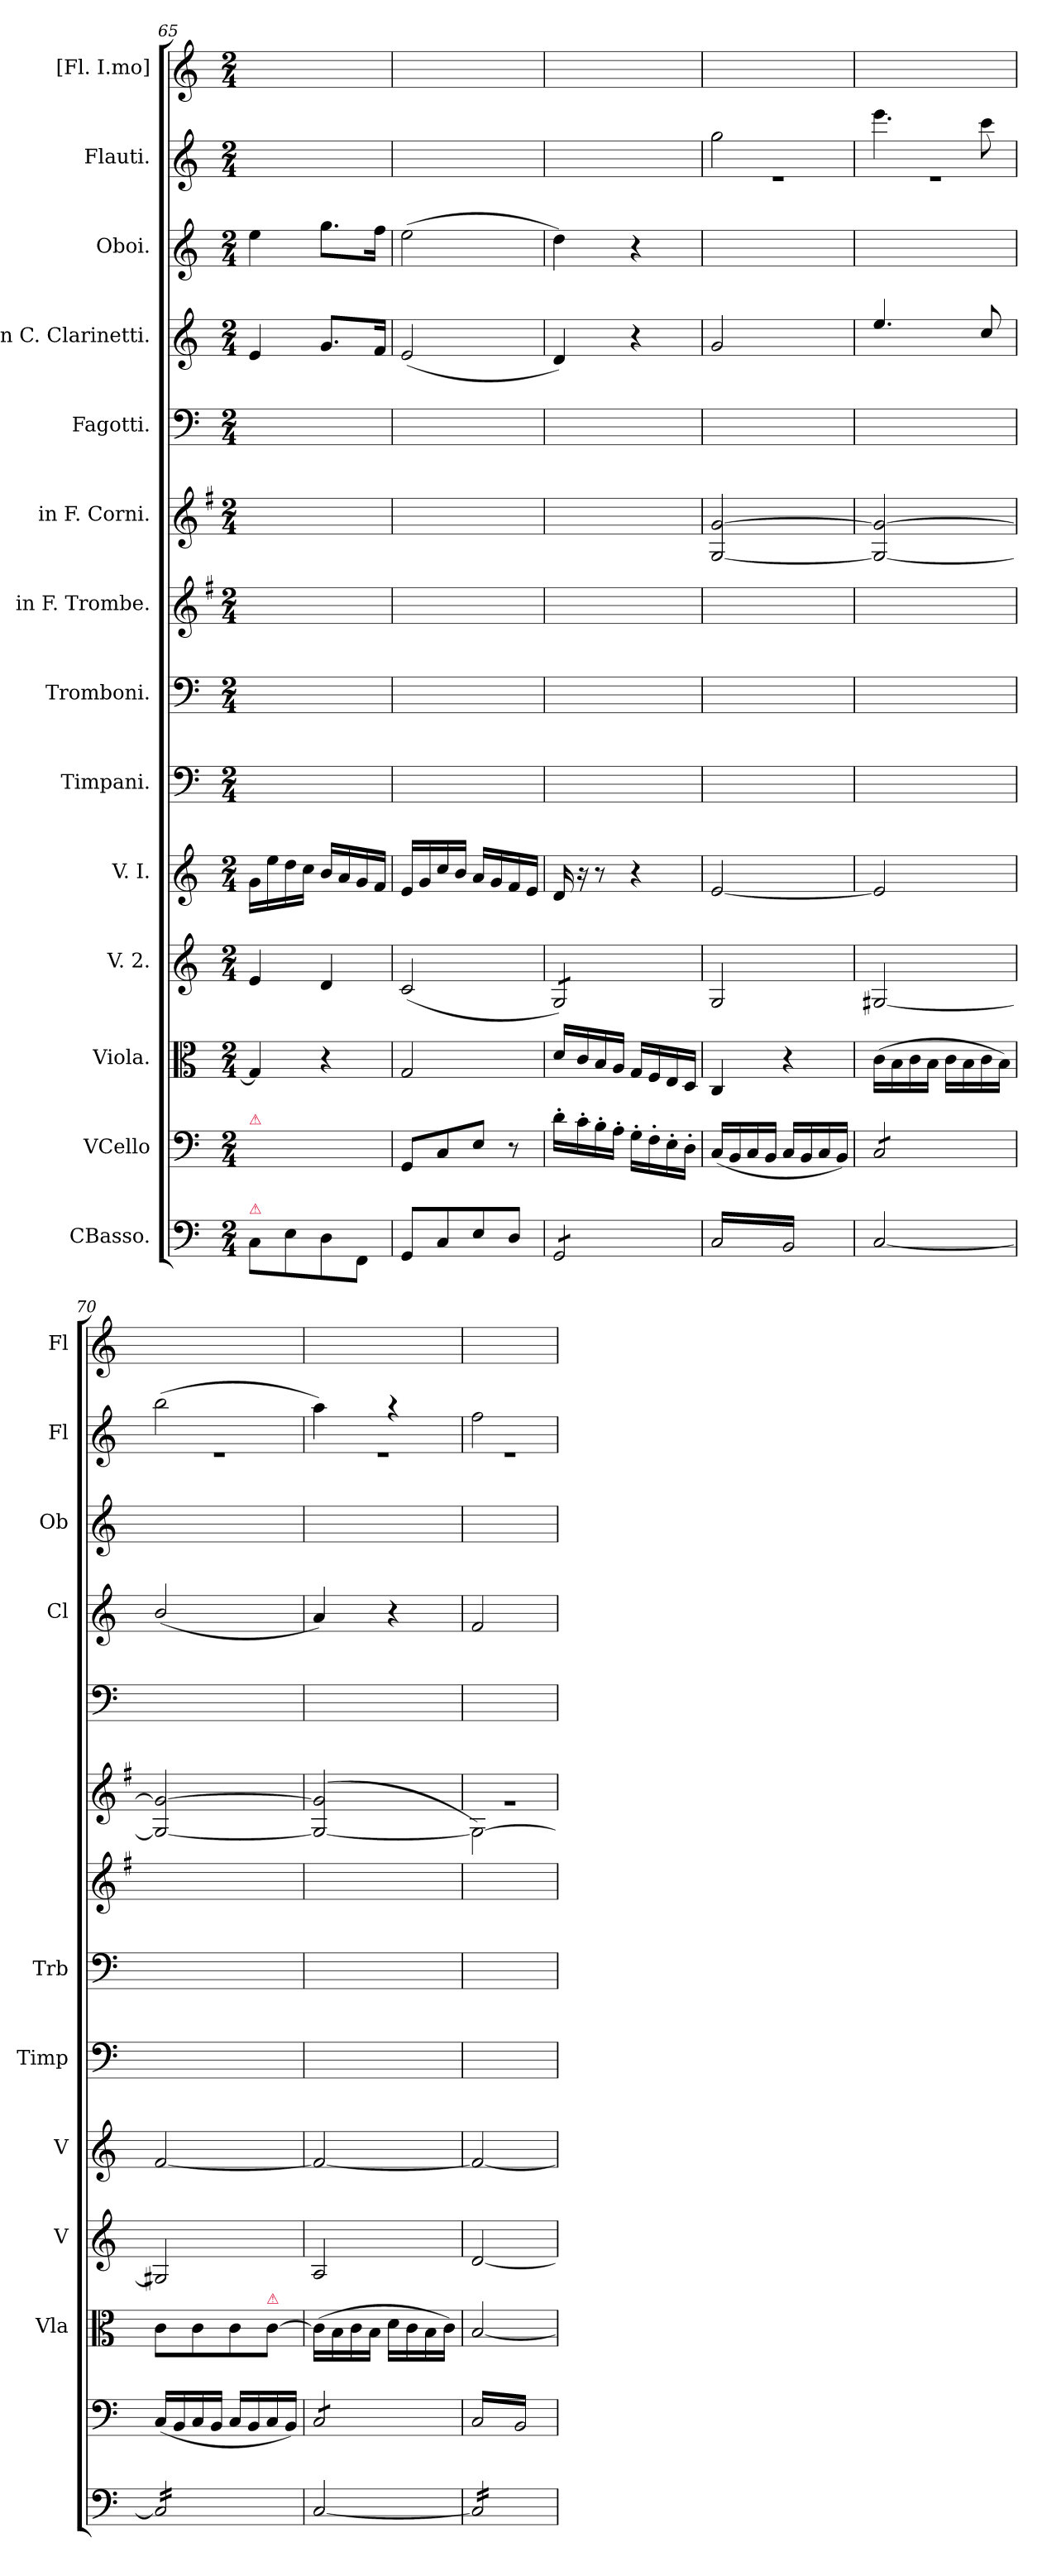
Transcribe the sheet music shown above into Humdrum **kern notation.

**kern	**kern	**kern	**kern	**kern	**kern	**kern	**kern	**kern	**kern	**kern	**kern	**kern	**kern
*part14	*part13	*part12	*part11	*part10	*part9	*part8	*part7	*part6	*part5	*part4	*part3	*part2	*part1
*staff14	*staff13	*staff12	*staff11	*staff10	*staff9	*staff8	*staff7	*staff6	*staff5	*staff4	*staff3	*staff2	*staff1
*I"CBasso.	*I"VCello	*I"Viola.	*I"V. 2.	*I"V. I.	*I"Timpani.	*I"Tromboni.	*I"in F. Trombe.	*I"in F. Corni.	*I"Fagotti.	*I"in C. Clarinetti.	*I"Oboi.	*I"Flauti.	*I"[Fl. I.mo]
*	*	*I'Vla	*I'V	*I'V	*I'Timp	*I'Trb	*	*	*	*I'Cl	*I'Ob	*I'Fl	*I'Fl
*clefF4	*clefF4	*clefC3	*clefG2	*clefG2	*clefF4	*clefF4	*clefG2	*clefG2	*clefF4	*clefG2	*clefG2	*clefG2	*clefG2
*	*	*	*	*	*	*	*ITrd-3c-5	*ITrd4c7	*	*	*	*	*
*k[]	*k[]	*k[]	*k[]	*k[]	*k[]	*k[]	*k[]	*k[]	*k[]	*k[]	*k[]	*k[]	*k[]
*C:	*C:	*C:	*C:	*C:	*C:	*C:	*C:	*C:	*C:	*C:	*C:	*C:	*C:
*M2/4	*M2/4	*M2/4	*M2/4	*M2/4	*M2/4	*M2/4	*M2/4	*M2/4	*M2/4	*M2/4	*M2/4	*M2/4	*M2/4
=65	=65	=65	=65	=65	=65	=65	=65	=65	=65	=65	=65	=65	=65
!	!LO:TX:a:color=crimson:t=⚠	!	!	!	!	!	!	!	!	!	!	!	!
!LO:TX:a:color=crimson:t=⚠	!	!	!	!	!	!	!	!	!	!	!	!	!
8C\L	8C\Lyy	4G/]	4e/	16g\LL	2ryy	2ryy	2ryy	2ryy	2ryy	4e/	4ee\	2ryy	2ryy
.	.	.	.	16ee\	.	.	.	.	.	.	.	.	.
8E\	8E\yy	.	.	16dd\	.	.	.	.	.	.	.	.	.
.	.	.	.	16cc\JJ	.	.	.	.	.	.	.	.	.
8D\	8D\yy	4r	4d/	16b/LL	.	.	.	.	.	8.g/L	8.gg\L	.	.
.	.	.	.	16a/	.	.	.	.	.	.	.	.	.
8FF/J	8FF/Jyy	.	.	16g/	.	.	.	.	.	.	.	.	.
.	.	.	.	16f/JJ	.	.	.	.	.	16f/Jk	16ff\Jk	.	.
=66	=66	=66	=66	=66	=66	=66	=66	=66	=66	=66	=66	=66	=66
8GG/L	8GG/L	2G/	(<2c/	16e/LL	2ryy	2ryy	2ryy	2ryy	2ryy	(<2e/	(>2ee\	2ryy	2ryy
.	.	.	.	16g/	.	.	.	.	.	.	.	.	.
8C/	8C/	.	.	16cc/	.	.	.	.	.	.	.	.	.
.	.	.	.	16b/JJ	.	.	.	.	.	.	.	.	.
8E/	8E/J	.	.	16a/LL	.	.	.	.	.	.	.	.	.
.	.	.	.	16g/	.	.	.	.	.	.	.	.	.
8D/J	8r	.	.	16f/	.	.	.	.	.	.	.	.	.
.	.	.	.	16e/JJ	.	.	.	.	.	.	.	.	.
=67	=67	=67	=67	=67	=67	=67	=67	=67	=67	=67	=67	=67	=67
*tremolo	*	*	*	*	*	*	*	*	*	*	*	*	*
*	*	*	*tremolo	*	*	*	*	*	*	*	*	*	*
8GG/L	16d'>\LL	16d/LL	8G/)L	16d/	2ryy	2ryy	2ryy	2ryy	2ryy	4d/)	4dd\)	2ryy	2ryy
.	16c'>\	16c/	.	16r	.	.	.	.	.	.	.	.	.
8GG/	16B'>\	16B/	8G/)	8r	.	.	.	.	.	.	.	.	.
.	16A'>\JJ	16A/JJ	.	.	.	.	.	.	.	.	.	.	.
8GG/	16G'>\LL	16G/LL	8G/)	4r	.	.	.	.	.	4r	4r	.	.
.	16F'>\	16F/	.	.	.	.	.	.	.	.	.	.	.
8GG/J	16E'>\	16E/	8G/)J	.	.	.	.	.	.	.	.	.	.
*	*	*	*Xtremolo	*	*	*	*	*	*	*	*	*	*
.	16D'>\JJ	16D/JJ	.	.	.	.	.	.	.	.	.	.	.
=68	=68	=68	=68	=68	=68	=68	=68	=68	=68	=68	=68	=68	=68
*	*	*	*	*	*	*	*	*	*	*	*	*^	*
(<16C/LL	(<16C/LL	4C/	2G/	[2e/	2ryy	2ryy	2ryy	[<2C/ [>2c/	2ryy	2g/	2ryy	2gg\	2re	2ryy
16BB/)	16BB/	.	.	.	.	.	.	.	.	.	.	.	.	.
16C/	16C/	.	.	.	.	.	.	.	.	.	.	.	.	.
16BB/)	16BB/JJ	.	.	.	.	.	.	.	.	.	.	.	.	.
16C/	16C/LL	4r	.	.	.	.	.	.	.	.	.	.	.	.
16BB/)	16BB/	.	.	.	.	.	.	.	.	.	.	.	.	.
16C/	16C/	.	.	.	.	.	.	.	.	.	.	.	.	.
16BB/)JJ	16BB/JJ)	.	.	.	.	.	.	.	.	.	.	.	.	.
*Xtremolo	*	*	*	*	*	*	*	*	*	*	*	*	*	*
=69	=69	=69	=69	=69	=69	=69	=69	=69	=69	=69	=69	=69	=69	=69
*	*tremolo	*	*	*	*	*	*	*	*	*	*	*	*	*
[2C/	8C/L	(>16c\LL	[2G#X/	2e/]	2ryy	2ryy	2ryy	2C_</ 2c_>/	2ryy	4.ee/	2ryy	4.eee\	2re	2ryy
.	.	16B\	.	.	.	.	.	.	.	.	.	.	.	.
.	8C/	16c\	.	.	.	.	.	.	.	.	.	.	.	.
.	.	16B\JJ	.	.	.	.	.	.	.	.	.	.	.	.
.	8C/	16c\LL	.	.	.	.	.	.	.	.	.	.	.	.
.	.	16B\	.	.	.	.	.	.	.	.	.	.	.	.
.	8C/J	16c\	.	.	.	.	.	.	.	8cc/	.	8ccc\	.	.
*	*Xtremolo	*	*	*	*	*	*	*	*	*	*	*	*	*
.	.	16B\JJ)	.	.	.	.	.	.	.	.	.	.	.	.
=70	=70	=70	=70	=70	=70	=70	=70	=70	=70	=70	=70	=70	=70	=70
!LO:TX:a:color=crimson:t=⚠	!	!	!	!	!	!	!	!	!	!	!	!	!	!
*tremolo	*	*	*	*	*	*	*	*	*	*	*	*	*	*
(<16C/]LL	(<16C/LL	8c\L	2G#X/]	[<2f/	2ryy	2ryy	2ryy	2C_</ 2c_/	2ryy	(<2b/	2ryy	(>2bb\	2re	2ryy
16BB/)	16BB/	.	.	.	.	.	.	.	.	.	.	.	.	.
16C/	16C/	8c\	.	.	.	.	.	.	.	.	.	.	.	.
16BB/)	16BB/JJ	.	.	.	.	.	.	.	.	.	.	.	.	.
16C/	16C/LL	8c\	.	.	.	.	.	.	.	.	.	.	.	.
16BB/)	16BB/	.	.	.	.	.	.	.	.	.	.	.	.	.
!	!	!LO:TX:a:color=crimson:t=⚠	!	!	!	!	!	!	!	!	!	!	!	!
16C/	16C/	[8c\J	.	.	.	.	.	.	.	.	.	.	.	.
16BB/)JJ	16BB/JJ)	.	.	.	.	.	.	.	.	.	.	.	.	.
*Xtremolo	*	*	*	*	*	*	*	*	*	*	*	*	*	*
=71	=71	=71	=71	=71	=71	=71	=71	=71	=71	=71	=71	=71	=71	=71
*	*tremolo	*	*	*	*	*	*	*	*	*	*	*	*	*
[2C/	8C/L	(>16c\LL]	2A/	2f/_<	2ryy	2ryy	2ryy	(>2C_</ 2c]/	2ryy	4a/)	2ryy	4aa\)	2re	2ryy
.	.	16B\	.	.	.	.	.	.	.	.	.	.	.	.
.	8C/	16c\	.	.	.	.	.	.	.	.	.	.	.	.
.	.	16B\JJ	.	.	.	.	.	.	.	.	.	.	.	.
.	8C/	16d\LL	.	.	.	.	.	.	.	4r	.	4r	.	.
.	.	16c\	.	.	.	.	.	.	.	.	.	.	.	.
.	8C/J	16B\	.	.	.	.	.	.	.	.	.	.	.	.
.	.	16c\JJ)	.	.	.	.	.	.	.	.	.	.	.	.
=72	=72	=72	=72	=72	=72	=72	=72	=72	=72	=72	=72	=72	=72	=72
*	*	*	*	*	*	*	*	*^	*	*	*	*	*	*
!LO:TX:a:color=crimson:t=⚠	!	!	!	!	!	!	!	!	!	!	!	!	!	!	!
*tremolo	*	*	*	*	*	*	*	*	*	*	*	*	*	*	*
(<16C/]LL	(<16C/LL	[2B/	[2d/	2f/_	2ryy	2ryy	2ryy	2C\_<)	2rg	2ryy	2f/	2ryy	2ff\	2re	2ryy
16BB/)	16BB/)	.	.	.	.	.	.	.	.	.	.	.	.	.	.
16C/	16C/	.	.	.	.	.	.	.	.	.	.	.	.	.	.
16BB/)	16BB/)	.	.	.	.	.	.	.	.	.	.	.	.	.	.
16C/	16C/	.	.	.	.	.	.	.	.	.	.	.	.	.	.
16BB/)	16BB/)	.	.	.	.	.	.	.	.	.	.	.	.	.	.
16C/	16C/	.	.	.	.	.	.	.	.	.	.	.	.	.	.
16BB/)JJ	16BB/)JJ	.	.	.	.	.	.	.	.	.	.	.	.	.	.
*	*Xtremolo	*	*	*	*	*	*	*	*	*	*	*	*	*	*
*Xtremolo	*	*	*	*	*	*	*	*	*	*	*	*	*	*	*
.	.	.	.	.	.	.	.	.	.	.	.	.	.	.	.
.	.	.	.	.	.	.	.	.	.	.	.	.	.	.	.
.	.	.	.	.	.	.	.	.	.	.	.	.	.	.	.
.	.	.	.	.	.	.	.	.	.	.	.	.	.	.	.
*	*	*	*	*	*	*	*	*v	*v	*	*	*	*v	*v	*
=	=	=	=	=	=	=	=	=	=	=	=	=	=
*-	*-	*-	*-	*-	*-	*-	*-	*-	*-	*-	*-	*-	*-
